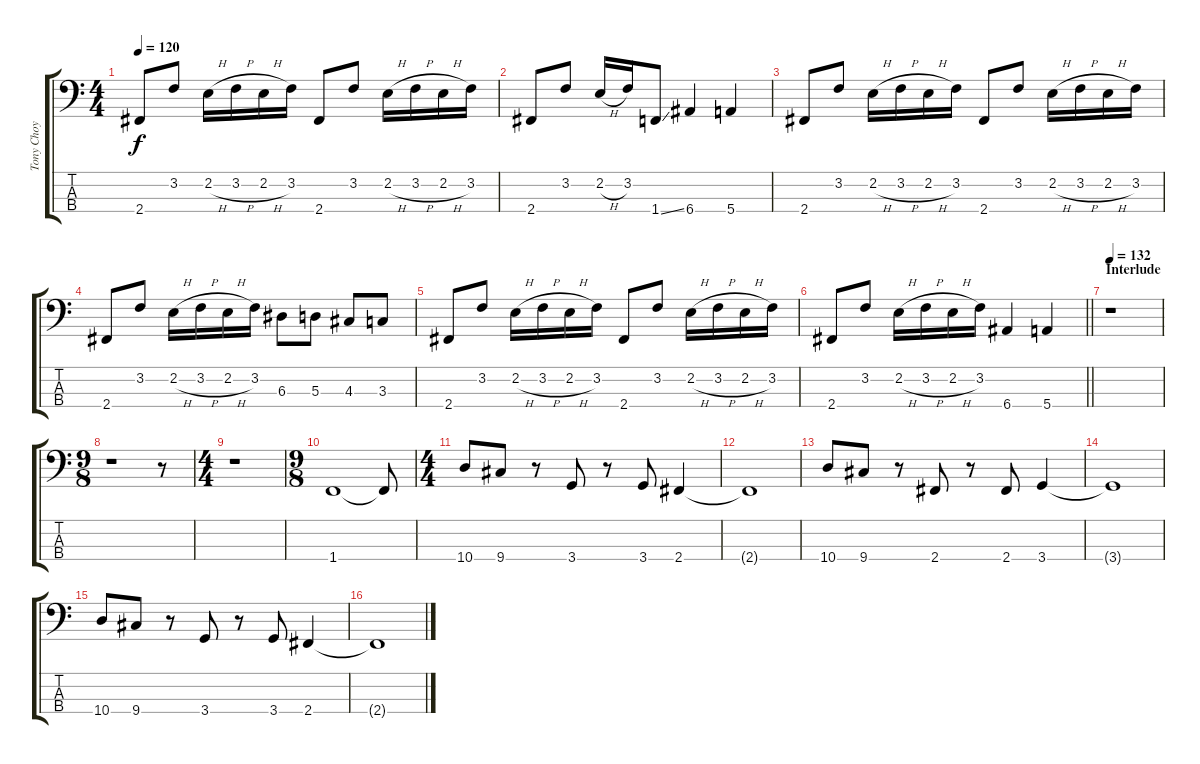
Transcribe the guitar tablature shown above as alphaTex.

\track ("Tony Choy " "Tony Choy ") {instrument electricbasspick}
\staff {score tabs}
\tuning (G2 D2 A1 E1) {hide}
\ts (4 4)
\tempo 120
\clef f4
\ks c
2.4.8{dy f} 3.2.8 2.2{h}.16 3.2{h}.16 2.2{h}.16 3.2.16 2.4.8 3.2.8 2.2{h}.16 3.2{h}.16 2.2{h}.16 3.2.16 |
2.4.8 3.2.8 2.2{h}.16 3.2.16 1.4{ss}.8 6.4.4 5.4.4 |
2.4.8 3.2.8 2.2{h}.16 3.2{h}.16 2.2{h}.16 3.2.16 2.4.8 3.2.8 2.2{h}.16 3.2{h}.16 2.2{h}.16 3.2.16 |
2.4.8 3.2.8 2.2{h}.16 3.2{h}.16 2.2{h}.16 3.2.16 6.3.8 5.3.8 4.3.8 3.3.8 |
2.4.8 3.2.8 2.2{h}.16 3.2{h}.16 2.2{h}.16 3.2.16 2.4.8 3.2.8 2.2{h}.16 3.2{h}.16 2.2{h}.16 3.2.16 |
\barLineRight lightlight
2.4.8 3.2.8 2.2{h}.16 3.2{h}.16 2.2{h}.16 3.2.16 6.4.4 5.4.4 |
\section ("" "Interlude")
\tempo 132
r.1 |
\ts (9 8)
r.1 r.8 |
\ts (4 4)
r.1 |
\ts (9 8)
1.4.1 1.4{t}.8 |
\ts (4 4)
10.4.8 9.4.8 r.8 3.4.8 r.8 3.4.8 2.4.4 |
2.4{t}.1 |
10.4.8 9.4.8 r.8 2.4.8 r.8 2.4.8 3.4.4 |
3.4{t}.1 |
10.4.8 9.4.8 r.8 3.4.8 r.8 3.4.8 2.4.4 |
2.4{t}.1
